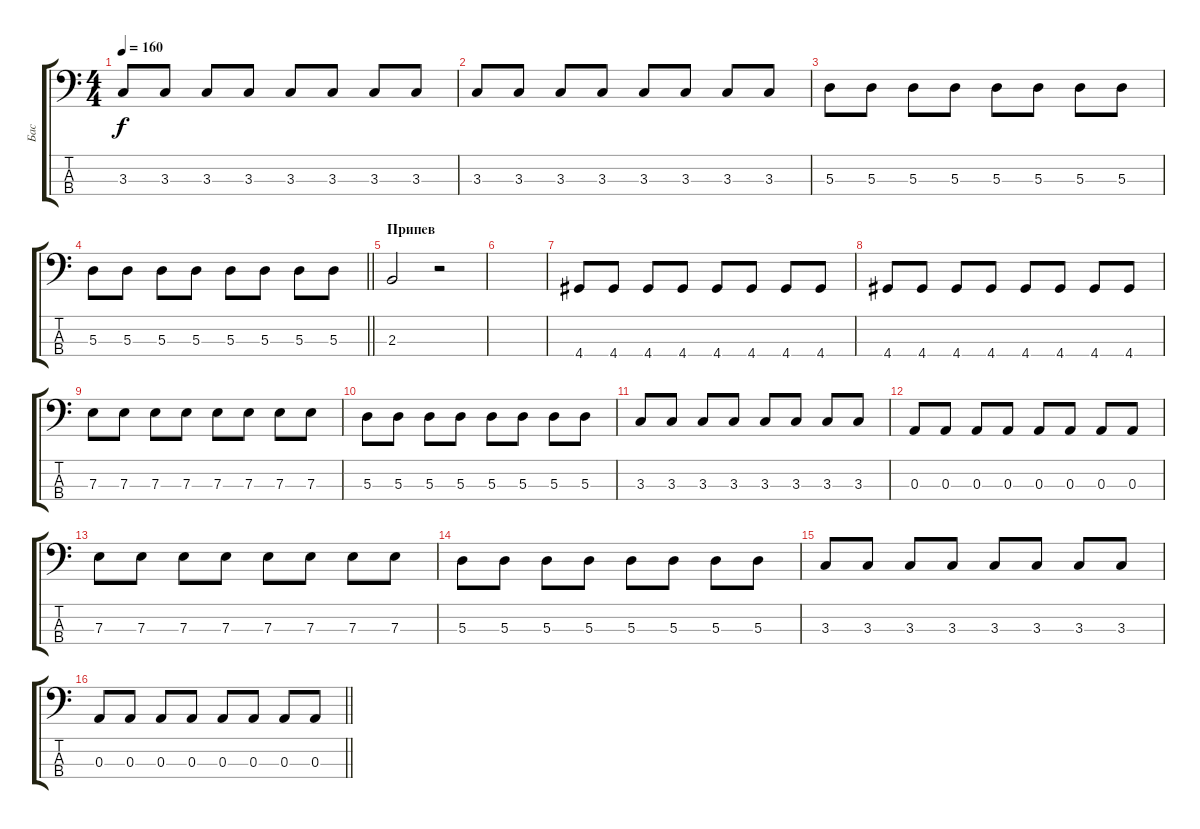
\track ("Бас" "Бас") {instrument electricbassfinger}
\staff {score tabs}
\tuning (G2 D2 A1 E1) {hide}
\ts (4 4)
\tempo 160
\clef f4
\ks c
3.3.8{dy f} 3.3.8 3.3.8 3.3.8 3.3.8 3.3.8 3.3.8 3.3.8 |
3.3.8 3.3.8 3.3.8 3.3.8 3.3.8 3.3.8 3.3.8 3.3.8 |
5.3.8 5.3.8 5.3.8 5.3.8 5.3.8 5.3.8 5.3.8 5.3.8 |
\barLineRight lightlight
5.3.8 5.3.8 5.3.8 5.3.8 5.3.8 5.3.8 5.3.8 5.3.8 |
\section ("" "Припев")
2.3.2 r.2 |
|
4.4.8 4.4.8 4.4.8 4.4.8 4.4.8 4.4.8 4.4.8 4.4.8 |
4.4.8 4.4.8 4.4.8 4.4.8 4.4.8 4.4.8 4.4.8 4.4.8 |
7.3.8 7.3.8 7.3.8 7.3.8 7.3.8 7.3.8 7.3.8 7.3.8 |
5.3.8 5.3.8 5.3.8 5.3.8 5.3.8 5.3.8 5.3.8 5.3.8 |
3.3.8 3.3.8 3.3.8 3.3.8 3.3.8 3.3.8 3.3.8 3.3.8 |
0.3.8 0.3.8 0.3.8 0.3.8 0.3.8 0.3.8 0.3.8 0.3.8 |
7.3.8 7.3.8 7.3.8 7.3.8 7.3.8 7.3.8 7.3.8 7.3.8 |
5.3.8 5.3.8 5.3.8 5.3.8 5.3.8 5.3.8 5.3.8 5.3.8 |
3.3.8 3.3.8 3.3.8 3.3.8 3.3.8 3.3.8 3.3.8 3.3.8 |
\barLineRight lightlight
0.3.8 0.3.8 0.3.8 0.3.8 0.3.8 0.3.8 0.3.8 0.3.8
